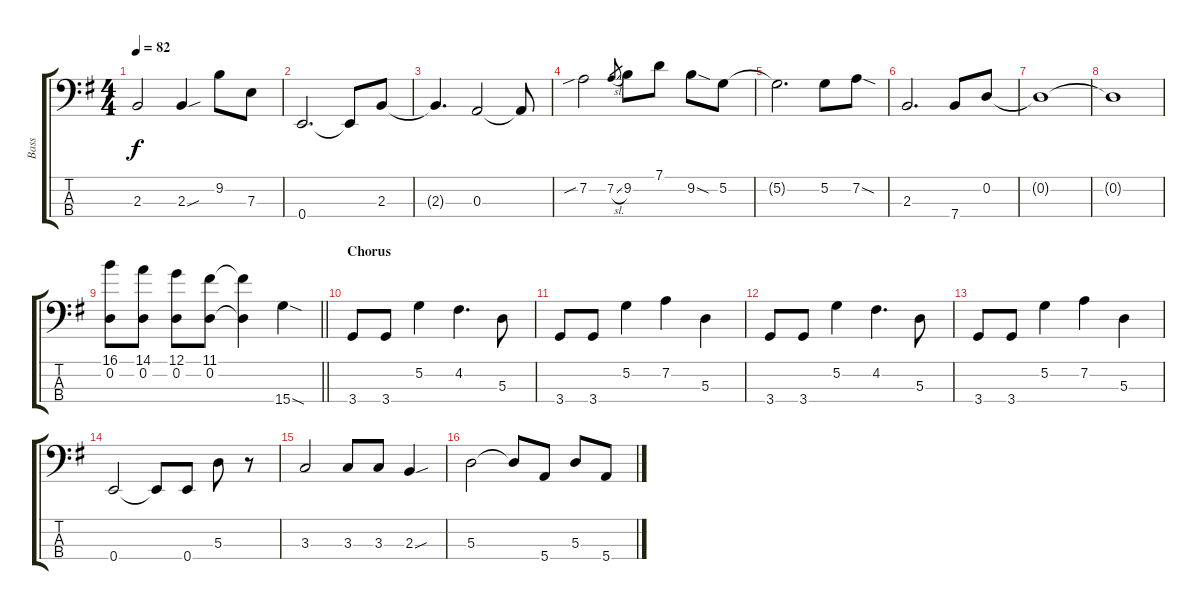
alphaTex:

\track ("Bass" "Bass") {instrument electricbassfinger}
\staff {score tabs}
\tuning (G2 D2 A1 E1) {hide}
\ts (4 4)
\tempo 82
\clef f4
\ks eminor
2.3{t}.2{dy f} 2.3{sou}.4 9.2.8 7.3.8 |
0.4.2{d} 0.4{t}.8 2.3.8 |
2.3{t}.4{d} 0.3.2 0.3{t}.8 |
7.2{sib}.2 7.2{sl}.8{gr} 9.2.8 7.1.8 9.2{sod}.8 5.2.8 |
5.2{t}.2{d} 5.2.8 7.2{sod}.8 |
2.3.2{d} 7.4.8 0.2.8 |
0.2{t}.1 |
0.2{t}.1 |
\barLineRight lightlight
(16.1 0.2).8 (14.1 0.2).8 (12.1 0.2).8 (11.1 0.2).8 (11.1{t} 0.2{t}).4 15.4{sod}.4 |
\section ("" "Chorus")
3.4.8 3.4.8 5.2.4 4.2.4{d} 5.3.8 |
3.4.8 3.4.8 5.2.4 7.2.4 5.3.4 |
3.4.8 3.4.8 5.2.4 4.2.4{d} 5.3.8 |
3.4.8 3.4.8 5.2.4 7.2.4 5.3.4 |
0.4.2 0.4{t}.8 0.4.8 5.3.8 r.8 |
3.3.2 3.3.8 3.3.8 2.3{sou}.4 |
5.3.2 5.3{t}.8 5.4.8 5.3.8 5.4.8
